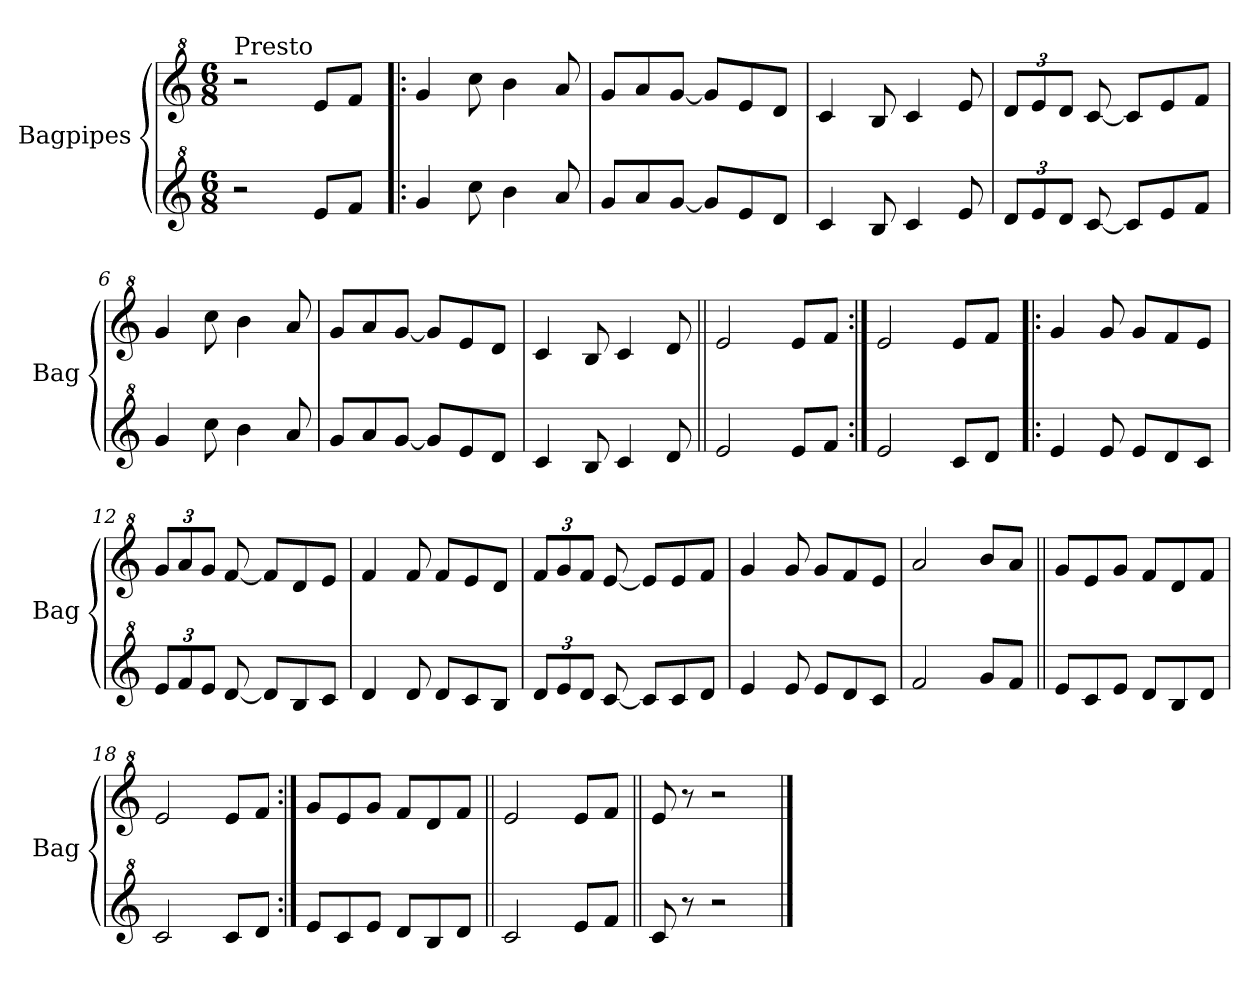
**kern	**kern
*part2	*part1
*staff2	*staff1
*I"Bagpipes	*I"Bagpipes
*I'Bag	*I'Bag
*clefG^2	*clefG^2
*k[]	*k[]
*C:	*C:
*M6/8	*M6/8
=1	=1
!	!LO:TX:a:t=Presto
2r	2r
8ee/L	8ee/L
8ff/J	8ff/J
=2!|:	=2!|:
4gg/	4gg/
8ccc\	8ccc\
4bb\	4bb\
8aa/	8aa/
=3	=3
8gg/L	8gg/L
8aa/	8aa/
[8gg/J	[8gg/J
8gg/L]	8gg/L]
8ee/	8ee/
8dd/J	8dd/J
=4	=4
4cc/	4cc/
8b/	8b/
4cc/	4cc/
8ee/	8ee/
=5	=5
*Xbrackettup	*Xbrackettup
12dd/L	12dd/L
12ee/	12ee/
12dd/J	12dd/J
[8cc/	[8cc/
8cc/L]	8cc/L]
8ee/	8ee/
8ff/J	8ff/J
=6	=6
4gg/	4gg/
8ccc\	8ccc\
4bb\	4bb\
8aa/	8aa/
=7	=7
8gg/L	8gg/L
8aa/	8aa/
[8gg/J	[8gg/J
8gg/L]	8gg/L]
8ee/	8ee/
8dd/J	8dd/J
!!LO:LB:g=z
=8	=8
4cc/	4cc/
8b/	8b/
4cc/	4cc/
8dd/	8dd/
=9||	=9||
2ee/	2ee/
8ee/L	8ee/L
8ff/J	8ff/J
=10:|!	=10:|!
2ee/	2ee/
8cc/L	8ee/L
8dd/J	8ff/J
=11!|:	=11!|:
4ee/	4gg/
8ee/	8gg/
8ee/L	8gg/L
8dd/	8ff/
8cc/J	8ee/J
=12	=12
12ee/L	12gg/L
12ff/	12aa/
12ee/J	12gg/J
[8dd/	[8ff/
8dd/L]	8ff/L]
8b/	8dd/
8cc/J	8ee/J
=13	=13
4dd/	4ff/
8dd/	8ff/
8dd/L	8ff/L
8cc/	8ee/
8b/J	8dd/J
=14	=14
12dd/L	12ff/L
12ee/	12gg/
12dd/J	12ff/J
[8cc/	[8ee/
8cc/L]	8ee/L]
8cc/	8ee/
8dd/J	8ff/J
!!LO:LB:g=z
=15	=15
4ee/	4gg/
8ee/	8gg/
8ee/L	8gg/L
8dd/	8ff/
8cc/J	8ee/J
=16	=16
2ff/	2aa/
8gg/L	8bb/L
8ff/J	8aa/J
=17||	=17||
8ee/L	8gg/L
8cc/	8ee/
8ee/J	8gg/J
8dd/L	8ff/L
8b/	8dd/
8dd/J	8ff/J
=18	=18
2cc/	2ee/
8cc/L	8ee/L
8dd/J	8ff/J
=19:|!	=19:|!
8ee/L	8gg/L
8cc/	8ee/
8ee/J	8gg/J
8dd/L	8ff/L
8b/	8dd/
8dd/J	8ff/J
=20||	=20||
2cc/	2ee/
8ee/L	8ee/L
8ff/J	8ff/J
=21||	=21||
8cc/	8ee/
8r	8r
2r	2r
==	==
*-	*-
